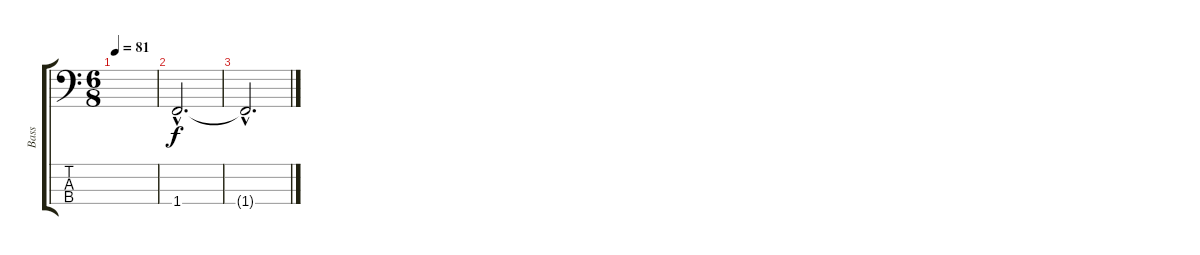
\track ("Bass" "Bass") {instrument electricbasspick}
\staff {score tabs}
\tuning (G2 D2 A1 E1) {hide}
\ts (6 8)
\tempo 81
\clef f4
\ks c
|
1.4{hac}.2{d} |
1.4{hac t}.2{d}
